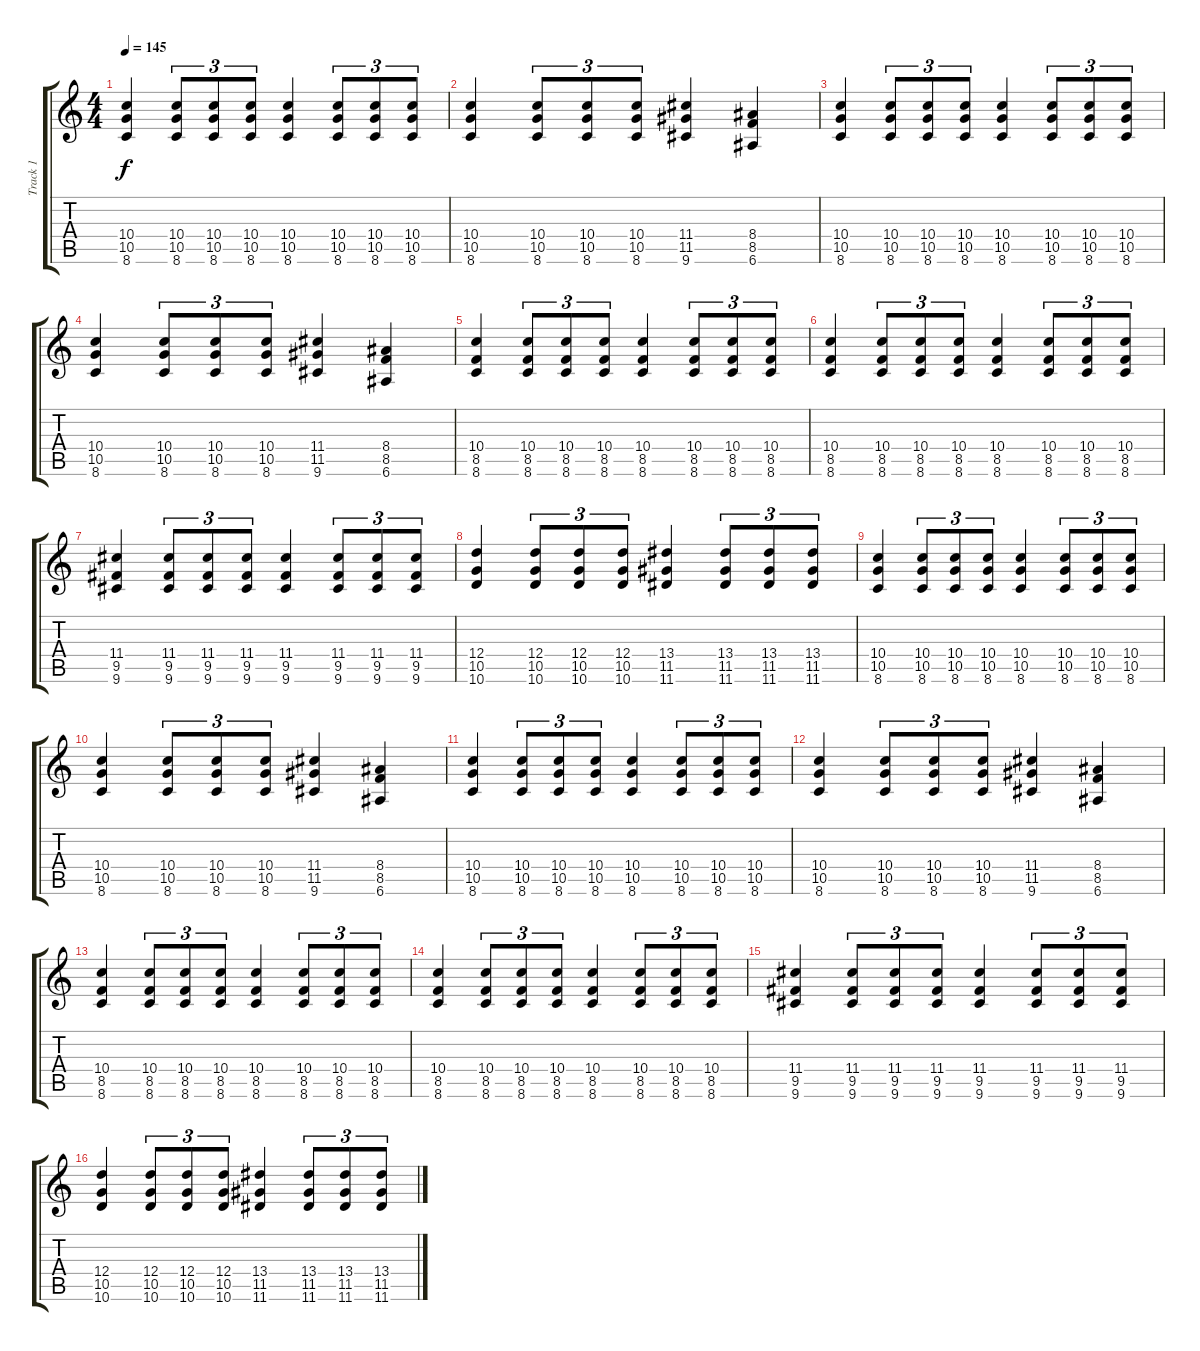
\track ("Track 1" "Track 1") {instrument distortionguitar}
\staff {score tabs}
\tuning (E4 B3 G3 D3 A2 E2) {hide}
\ts (4 4)
\tempo 145
\clef g2
\ks c
(10.4 10.5 8.6).4{dy f} (10.4 10.5 8.6).8{tu (3 2)} (10.4 10.5 8.6).8{tu (3 2)} (10.4 10.5 8.6).8{tu (3 2)} (10.4 10.5 8.6).4 (10.4 10.5 8.6).8{tu (3 2)} (10.4 10.5 8.6).8{tu (3 2)} (10.4 10.5 8.6).8{tu (3 2)} |
(10.4 10.5 8.6).4 (10.4 10.5 8.6).8{tu (3 2)} (10.4 10.5 8.6).8{tu (3 2)} (10.4 10.5 8.6).8{tu (3 2)} (11.4 11.5 9.6).4 (8.4 8.5 6.6).4 |
(10.4 10.5 8.6).4 (10.4 10.5 8.6).8{tu (3 2)} (10.4 10.5 8.6).8{tu (3 2)} (10.4 10.5 8.6).8{tu (3 2)} (10.4 10.5 8.6).4 (10.4 10.5 8.6).8{tu (3 2)} (10.4 10.5 8.6).8{tu (3 2)} (10.4 10.5 8.6).8{tu (3 2)} |
(10.4 10.5 8.6).4 (10.4 10.5 8.6).8{tu (3 2)} (10.4 10.5 8.6).8{tu (3 2)} (10.4 10.5 8.6).8{tu (3 2)} (11.4 11.5 9.6).4 (8.4 8.5 6.6).4 |
(10.4 8.5 8.6).4 (10.4 8.5 8.6).8{tu (3 2)} (10.4 8.5 8.6).8{tu (3 2)} (10.4 8.5 8.6).8{tu (3 2)} (10.4 8.5 8.6).4 (10.4 8.5 8.6).8{tu (3 2)} (10.4 8.5 8.6).8{tu (3 2)} (10.4 8.5 8.6).8{tu (3 2)} |
(10.4 8.5 8.6).4 (10.4 8.5 8.6).8{tu (3 2)} (10.4 8.5 8.6).8{tu (3 2)} (10.4 8.5 8.6).8{tu (3 2)} (10.4 8.5 8.6).4 (10.4 8.5 8.6).8{tu (3 2)} (10.4 8.5 8.6).8{tu (3 2)} (10.4 8.5 8.6).8{tu (3 2)} |
(11.4 9.5 9.6).4 (11.4 9.5 9.6).8{tu (3 2)} (11.4 9.5 9.6).8{tu (3 2)} (11.4 9.5 9.6).8{tu (3 2)} (11.4 9.5 9.6).4 (11.4 9.5 9.6).8{tu (3 2)} (11.4 9.5 9.6).8{tu (3 2)} (11.4 9.5 9.6).8{tu (3 2)} |
(12.4 10.5 10.6).4 (12.4 10.5 10.6).8{tu (3 2)} (12.4 10.5 10.6).8{tu (3 2)} (12.4 10.5 10.6).8{tu (3 2)} (13.4 11.5 11.6).4 (13.4 11.5 11.6).8{tu (3 2)} (13.4 11.5 11.6).8{tu (3 2)} (13.4 11.5 11.6).8{tu (3 2)} |
(10.4 10.5 8.6).4 (10.4 10.5 8.6).8{tu (3 2)} (10.4 10.5 8.6).8{tu (3 2)} (10.4 10.5 8.6).8{tu (3 2)} (10.4 10.5 8.6).4 (10.4 10.5 8.6).8{tu (3 2)} (10.4 10.5 8.6).8{tu (3 2)} (10.4 10.5 8.6).8{tu (3 2)} |
(10.4 10.5 8.6).4 (10.4 10.5 8.6).8{tu (3 2)} (10.4 10.5 8.6).8{tu (3 2)} (10.4 10.5 8.6).8{tu (3 2)} (11.4 11.5 9.6).4 (8.4 8.5 6.6).4 |
(10.4 10.5 8.6).4 (10.4 10.5 8.6).8{tu (3 2)} (10.4 10.5 8.6).8{tu (3 2)} (10.4 10.5 8.6).8{tu (3 2)} (10.4 10.5 8.6).4 (10.4 10.5 8.6).8{tu (3 2)} (10.4 10.5 8.6).8{tu (3 2)} (10.4 10.5 8.6).8{tu (3 2)} |
(10.4 10.5 8.6).4 (10.4 10.5 8.6).8{tu (3 2)} (10.4 10.5 8.6).8{tu (3 2)} (10.4 10.5 8.6).8{tu (3 2)} (11.4 11.5 9.6).4 (8.4 8.5 6.6).4 |
(10.4 8.5 8.6).4 (10.4 8.5 8.6).8{tu (3 2)} (10.4 8.5 8.6).8{tu (3 2)} (10.4 8.5 8.6).8{tu (3 2)} (10.4 8.5 8.6).4 (10.4 8.5 8.6).8{tu (3 2)} (10.4 8.5 8.6).8{tu (3 2)} (10.4 8.5 8.6).8{tu (3 2)} |
(10.4 8.5 8.6).4 (10.4 8.5 8.6).8{tu (3 2)} (10.4 8.5 8.6).8{tu (3 2)} (10.4 8.5 8.6).8{tu (3 2)} (10.4 8.5 8.6).4 (10.4 8.5 8.6).8{tu (3 2)} (10.4 8.5 8.6).8{tu (3 2)} (10.4 8.5 8.6).8{tu (3 2)} |
(11.4 9.5 9.6).4 (11.4 9.5 9.6).8{tu (3 2)} (11.4 9.5 9.6).8{tu (3 2)} (11.4 9.5 9.6).8{tu (3 2)} (11.4 9.5 9.6).4 (11.4 9.5 9.6).8{tu (3 2)} (11.4 9.5 9.6).8{tu (3 2)} (11.4 9.5 9.6).8{tu (3 2)} |
(12.4 10.5 10.6).4 (12.4 10.5 10.6).8{tu (3 2)} (12.4 10.5 10.6).8{tu (3 2)} (12.4 10.5 10.6).8{tu (3 2)} (13.4 11.5 11.6).4 (13.4 11.5 11.6).8{tu (3 2)} (13.4 11.5 11.6).8{tu (3 2)} (13.4 11.5 11.6).8{tu (3 2)}
